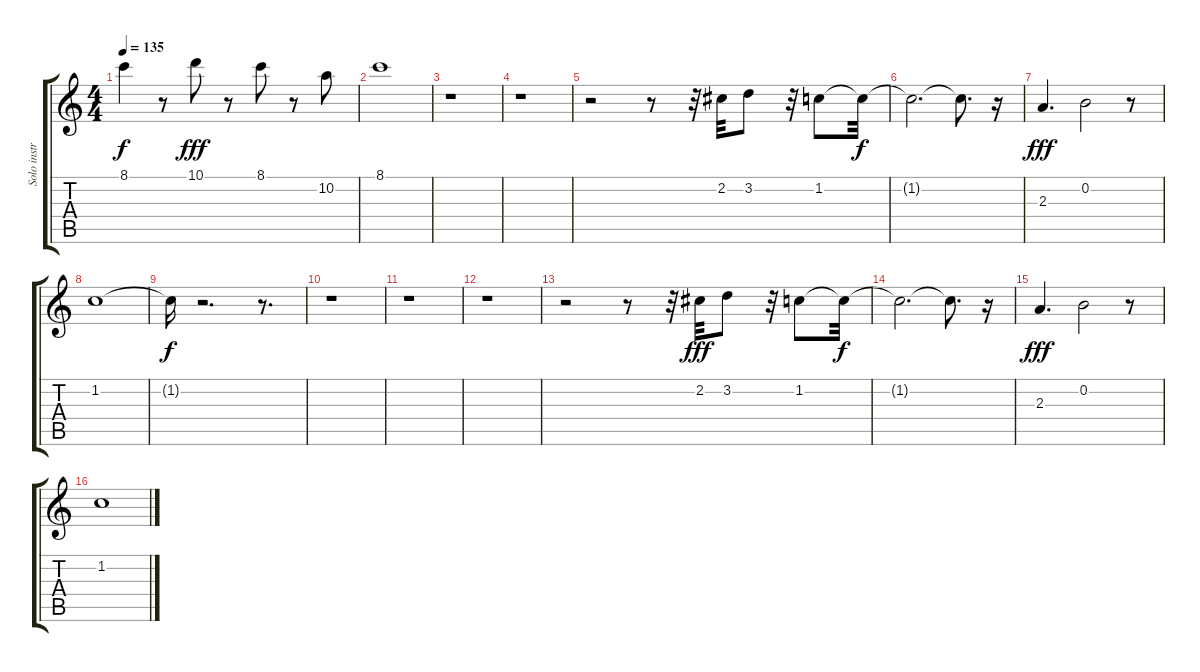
\track ("Solo instrument" "Solo instr") {instrument distortionguitar}
\staff {score tabs}
\tuning (E4 B3 G3 D3 A2 E2) {hide}
\ts (4 4)
\tempo 135
\clef g2
\ks c
8.1{t}.4{dy f} r.8 10.1.8{dy fff} r.8 8.1.8 r.8 10.2.8 |
8.1.1 |
r.1 |
r.1 |
r.2 r.8 r.32 2.2.32 3.2.8 r.32 1.2.8 1.2{t}.32{dy f} |
1.2{t}.2{d} 1.2{t}.8{d} r.16 |
2.3.4{d dy fff} 0.2.2 r.8 |
1.2.1 |
1.2{t}.16{dy f} r.2{d} r.8{d} |
r.1 |
r.1 |
r.1 |
r.2 r.8 r.32 2.2.32{dy fff} 3.2.8 r.32 1.2.8 1.2{t}.32{dy f} |
1.2{t}.2{d} 1.2{t}.8{d} r.16 |
2.3.4{d dy fff} 0.2.2 r.8 |
1.2.1
